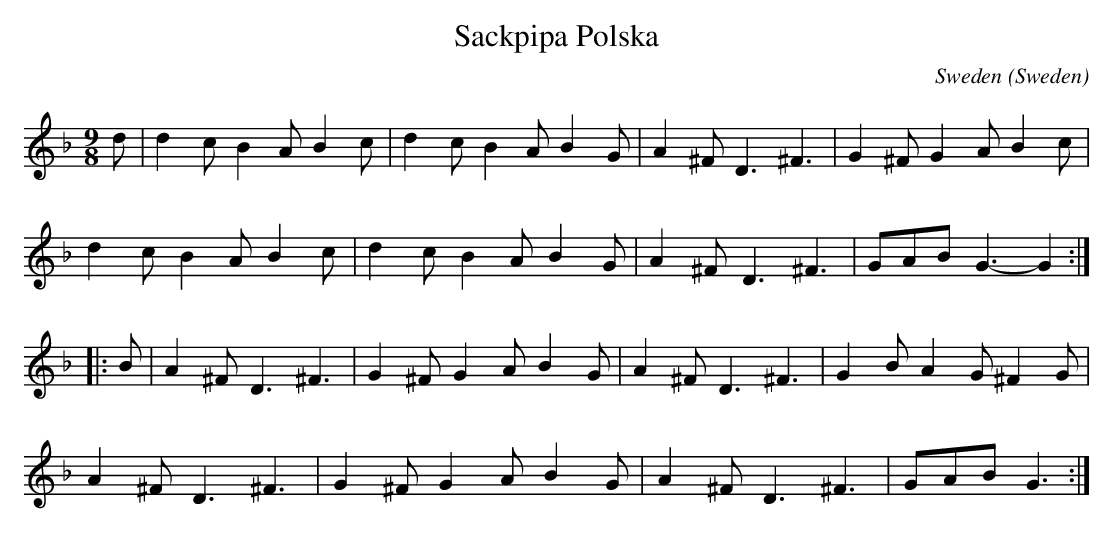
X:1
T:Sackpipa Polska
C:Sweden
L:1/8
M:9/8
O:Sweden
K:F
d|d2c B2A B2c|d2c B2A B2G|A2^F D3^F3|G2^F G2A B2c|
d2c B2A B2c|d2c B2A B2G|A2^F D3^F3|GAB G3-G2:|
|:B|A2^F D3^F3|G2^F G2A B2G|A2^F D3^F3|G2B A2G ^F2G|
A2^F D3^F3|G2^F G2A B2G|A2^F D3^F3|GAB G3:|
